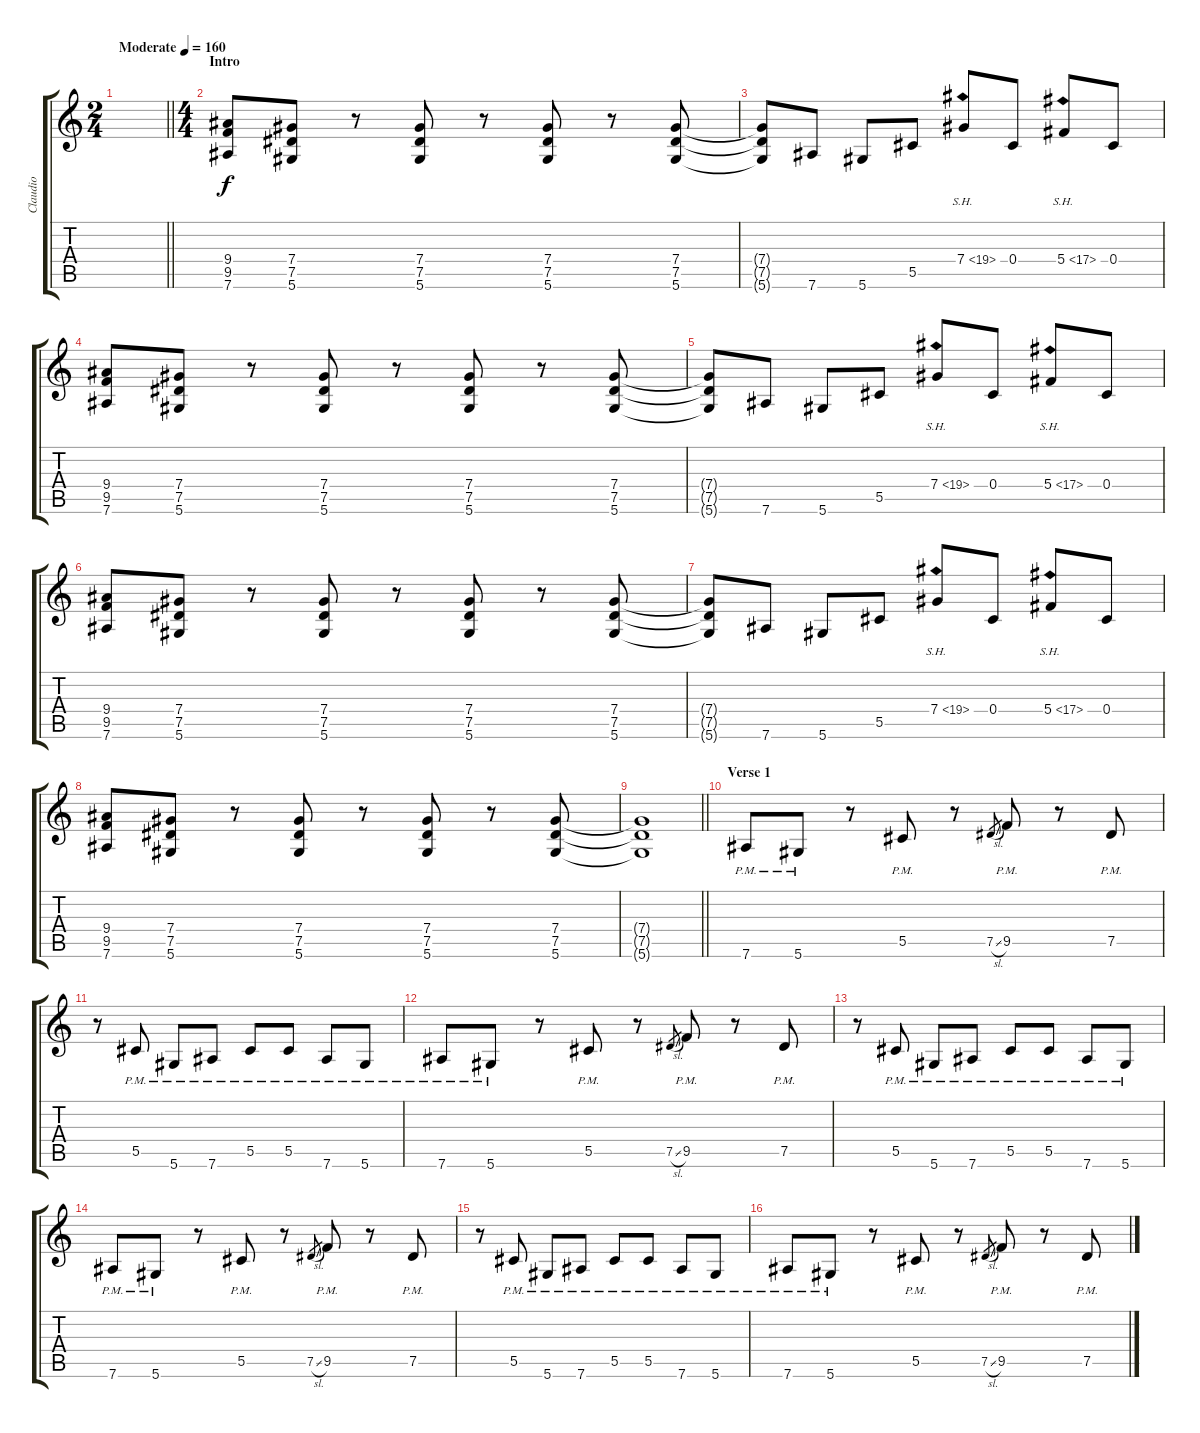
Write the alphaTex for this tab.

\track ("Claudio" "Claudio") {instrument distortionguitar}
\staff {score tabs}
\tuning (Eb4 Bb3 Gb3 Db3 Ab2 Eb2) {hide}
\ts (2 4)
\tempo (160 "Moderate")
\clef g2
\barLineRight lightlight
\ks c
|
\ts (4 4)
\section ("" "Intro ")
(9.4 9.5 7.6).8 (7.4 7.5 5.6).8 r.8 (7.4 7.5 5.6).8 r.8 (7.4 7.5 5.6).8 r.8 (7.4 7.5 5.6).8 |
(7.4{t} 7.5{t} 5.6{t}).8 7.6.8 5.6.8 5.5.8 7.4{sh 12}.8 0.4.8 5.4{sh 12}.8 0.4.8 |
(9.4 9.5 7.6).8 (7.4 7.5 5.6).8 r.8 (7.4 7.5 5.6).8 r.8 (7.4 7.5 5.6).8 r.8 (7.4 7.5 5.6).8 |
(7.4{t} 7.5{t} 5.6{t}).8 7.6.8 5.6.8 5.5.8 7.4{sh 12}.8 0.4.8 5.4{sh 12}.8 0.4.8 |
(9.4 9.5 7.6).8 (7.4 7.5 5.6).8 r.8 (7.4 7.5 5.6).8 r.8 (7.4 7.5 5.6).8 r.8 (7.4 7.5 5.6).8 |
(7.4{t} 7.5{t} 5.6{t}).8 7.6.8 5.6.8 5.5.8 7.4{sh 12}.8 0.4.8 5.4{sh 12}.8 0.4.8 |
(9.4 9.5 7.6).8 (7.4 7.5 5.6).8 r.8 (7.4 7.5 5.6).8 r.8 (7.4 7.5 5.6).8 r.8 (7.4 7.5 5.6).8 |
\barLineRight lightlight
(7.4{t} 7.5{t} 5.6{t}).1 |
\section ("" "Verse 1")
7.6{pm}.8{instrument overdrivenguitar} 5.6{pm}.8 r.8 5.5{pm}.8 r.8 7.5{sl}.8{gr} 9.5{pm}.8 r.8 7.5{pm}.8 |
r.8 5.5{pm}.8 5.6{pm}.8 7.6{pm}.8 5.5{pm}.8 5.5{pm}.8 7.6{pm}.8 5.6{pm}.8 |
7.6{pm}.8 5.6{pm}.8 r.8 5.5{pm}.8 r.8 7.5{sl}.8{gr} 9.5{pm}.8 r.8 7.5{pm}.8 |
r.8 5.5{pm}.8 5.6{pm}.8 7.6{pm}.8 5.5{pm}.8 5.5{pm}.8 7.6{pm}.8 5.6{pm}.8 |
7.6{pm}.8 5.6{pm}.8 r.8 5.5{pm}.8 r.8 7.5{sl}.8{gr} 9.5{pm}.8 r.8 7.5{pm}.8 |
r.8 5.5{pm}.8 5.6{pm}.8 7.6{pm}.8 5.5{pm}.8 5.5{pm}.8 7.6{pm}.8 5.6{pm}.8 |
7.6{pm}.8 5.6{pm}.8 r.8 5.5{pm}.8 r.8 7.5{sl}.8{gr} 9.5{pm}.8 r.8 7.5{pm}.8
